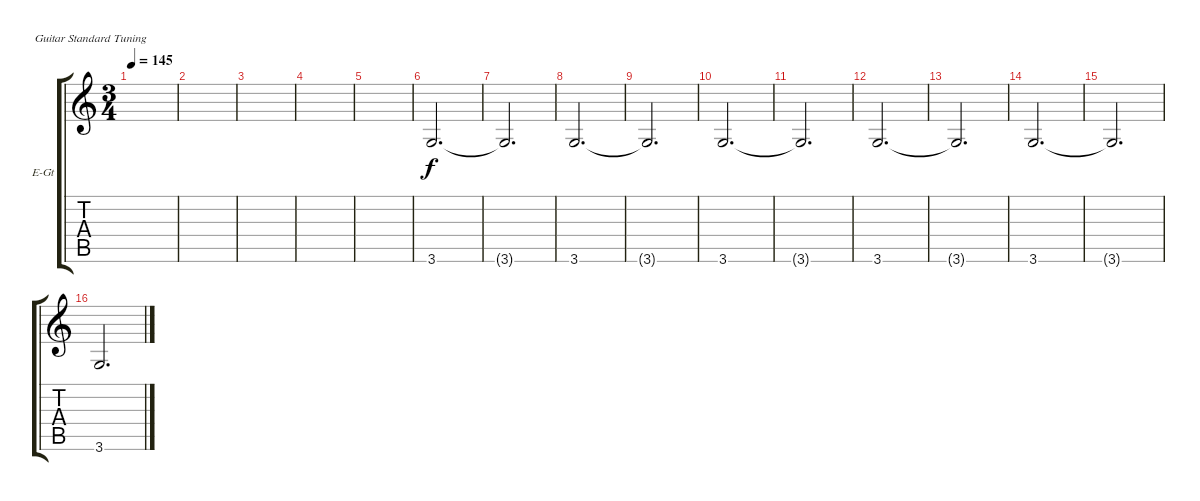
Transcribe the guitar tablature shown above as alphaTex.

\defaultSystemsLayout 4
\bracketExtendMode groupsimilarinstruments
\firstSystemTrackNameOrientation horizontal
\otherSystemsTrackNameOrientation horizontal
\track ("Guitar 2" "E-Gt") {instrument electricguitarclean}
\staff {score tabs}
\tuning (E4 B3 G3 D3 A2 E2)
\ts (3 4)
\tempo 145
\clef g2
\ks c
|
|
|
|
|
3.6.2{d} |
3.6{t}.2{d} |
3.6.2{d} |
3.6{t}.2{d} |
3.6.2{d} |
3.6{t}.2{d} |
3.6.2{d} |
3.6{t}.2{d} |
3.6.2{d} |
3.6{t}.2{d} |
3.6.2{d}
